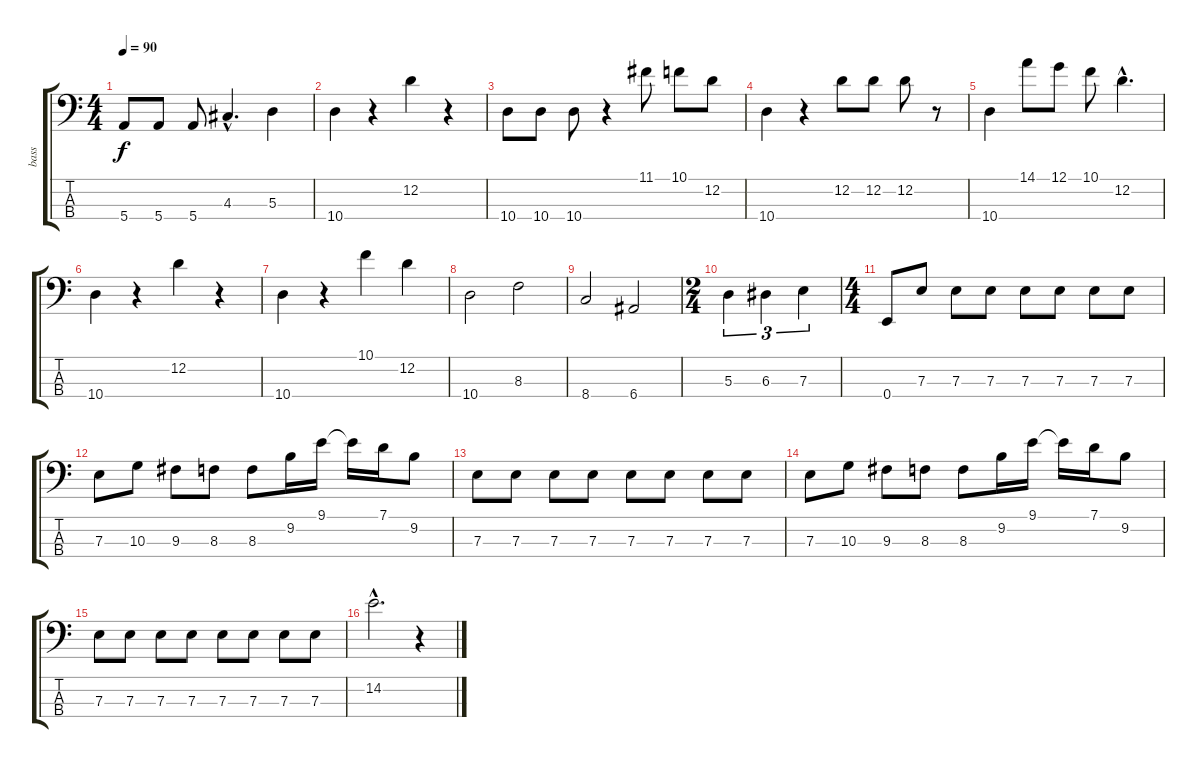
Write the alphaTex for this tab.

\track ("bass" "bass") {instrument fretlessbass}
\staff {score tabs}
\tuning (G2 D2 A1 E1) {hide}
\ts (4 4)
\tempo 90
\clef f4
\ks c
5.4.8{dy f} 5.4.8 5.4.8 4.3{hac}.4{d} 5.3.4 |
10.4.4 r.4 12.2.4 r.4 |
10.4.8 10.4.8 10.4.8 r.4 11.1.8 10.1.8 12.2.8 |
10.4.4 r.4 12.2.8 12.2.8 12.2.8 r.8 |
10.4.4 14.1.8 12.1.8 10.1.8 12.2{hac}.4{d} |
10.4.4 r.4 12.2.4 r.4 |
10.4.4 r.4 10.1.4 12.2.4 |
10.4.2 8.3.2 |
8.4.2 6.4.2 |
\ts (2 4)
5.3.4{tu (3 2)} 6.3.4{tu (3 2)} 7.3.4{tu (3 2)} |
\ts (4 4)
0.4.8 7.3.8 7.3.8 7.3.8 7.3.8 7.3.8 7.3.8 7.3.8 |
7.3.8 10.3.8 9.3.8 8.3.8 8.3.8 9.2.16 9.1.16 9.1{t}.16 7.1.16 9.2.8 |
7.3.8 7.3.8 7.3.8 7.3.8 7.3.8 7.3.8 7.3.8 7.3.8 |
7.3.8 10.3.8 9.3.8 8.3.8 8.3.8 9.2.16 9.1.16 9.1{t}.16 7.1.16 9.2.8 |
7.3.8 7.3.8 7.3.8 7.3.8 7.3.8 7.3.8 7.3.8 7.3.8 |
14.2{hac}.2{d} r.4
